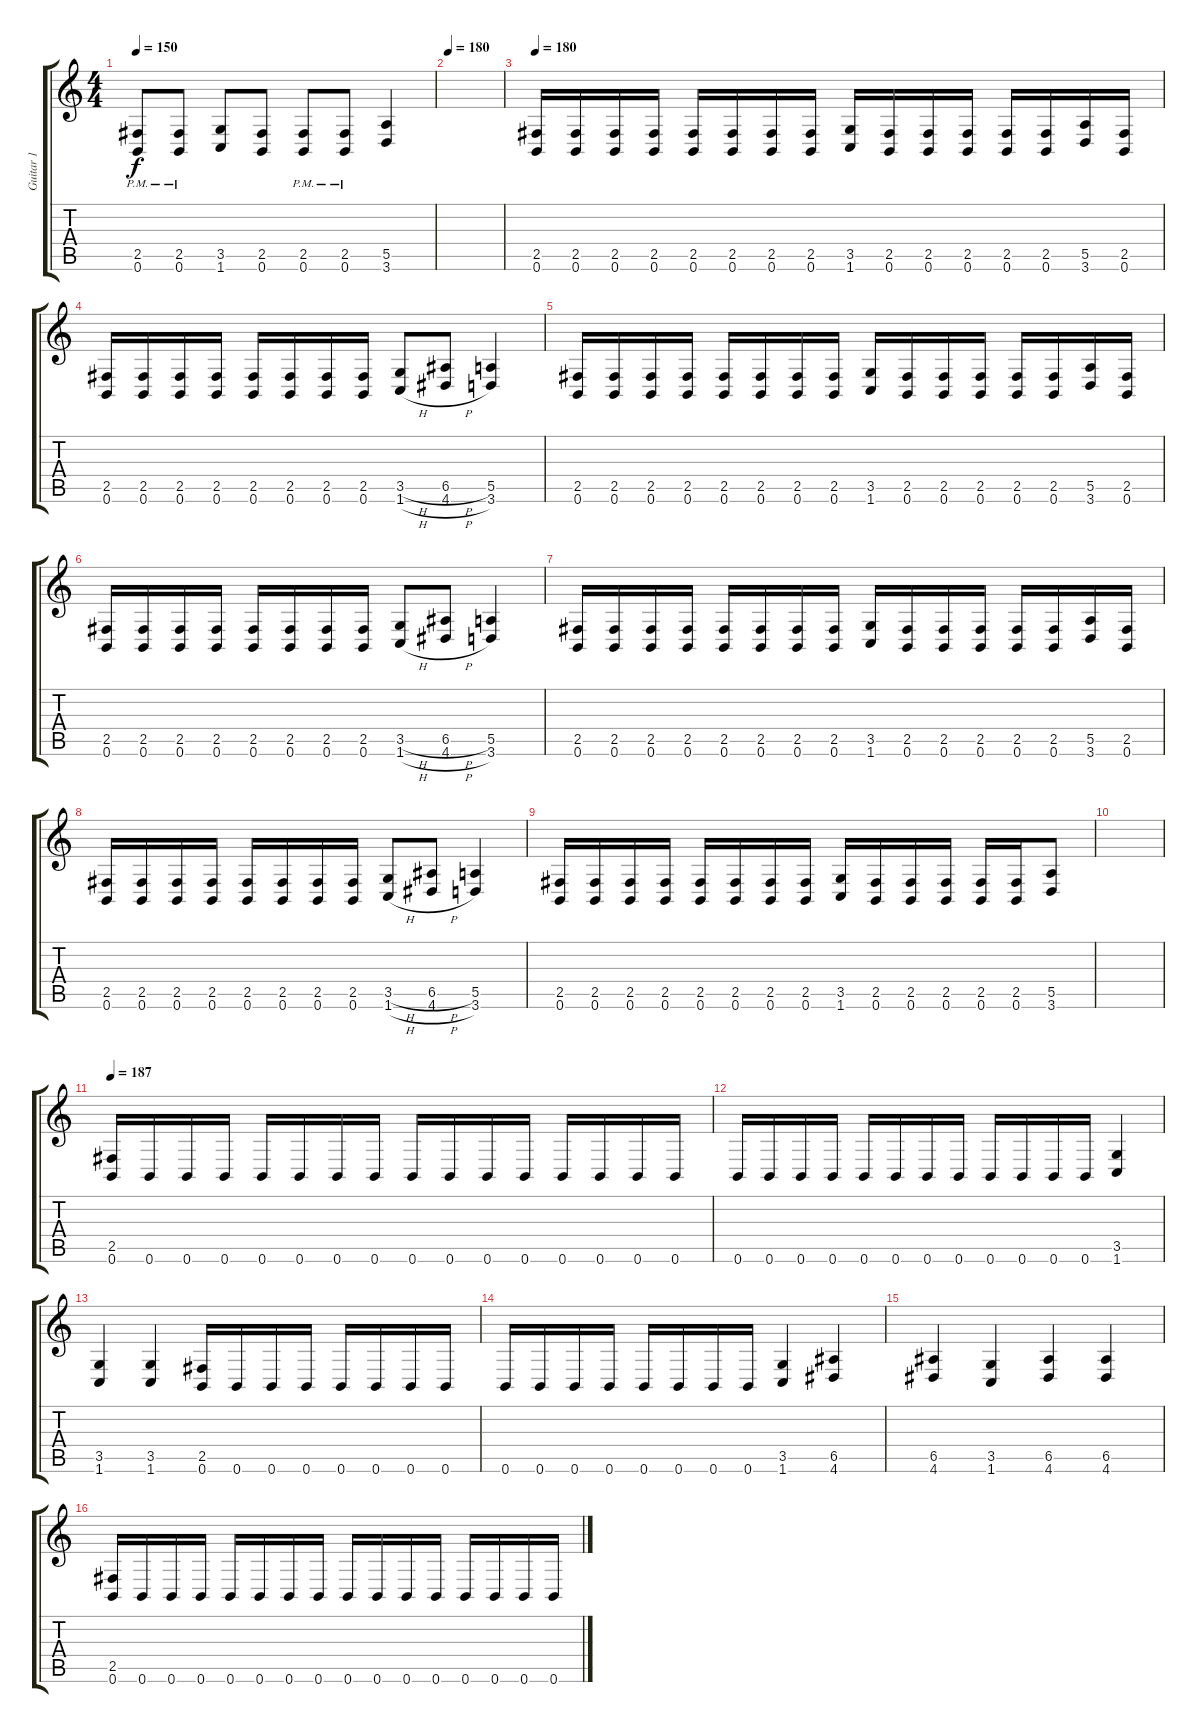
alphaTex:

\track ("Guitar 1" "Guitar 1") {instrument distortionguitar}
\staff {score tabs}
\tuning (B3 Gb3 D3 A2 E2 B1) {hide}
\ts (4 4)
\tempo 150
\clef g2
\ks c
(2.5{pm} 0.6{pm}).8{dy f} (2.5{pm} 0.6{pm}).8 (3.5 1.6).8 (2.5 0.6).8 (2.5{pm} 0.6{pm}).8 (2.5{pm} 0.6{pm}).8 (5.5 3.6).4 |
\tempo 180
|
\tempo 180
(2.5 0.6).16{balance 0} (2.5 0.6).16 (2.5 0.6).16 (2.5 0.6).16 (2.5 0.6).16 (2.5 0.6).16 (2.5 0.6).16 (2.5 0.6).16 (3.5 1.6).16 (2.5 0.6).16 (2.5 0.6).16 (2.5 0.6).16 (2.5 0.6).16 (2.5 0.6).16 (5.5 3.6).16 (2.5 0.6).16 |
(2.5 0.6).16 (2.5 0.6).16 (2.5 0.6).16 (2.5 0.6).16 (2.5 0.6).16 (2.5 0.6).16 (2.5 0.6).16 (2.5 0.6).16 (3.5{h} 1.6{h}).8 (6.5{h} 4.6{h}).8 (5.5 3.6).4 |
(2.5 0.6).16{balance 0} (2.5 0.6).16 (2.5 0.6).16 (2.5 0.6).16 (2.5 0.6).16 (2.5 0.6).16 (2.5 0.6).16 (2.5 0.6).16 (3.5 1.6).16 (2.5 0.6).16 (2.5 0.6).16 (2.5 0.6).16 (2.5 0.6).16 (2.5 0.6).16 (5.5 3.6).16 (2.5 0.6).16 |
(2.5 0.6).16 (2.5 0.6).16 (2.5 0.6).16 (2.5 0.6).16 (2.5 0.6).16 (2.5 0.6).16 (2.5 0.6).16 (2.5 0.6).16 (3.5{h} 1.6{h}).8 (6.5{h} 4.6{h}).8 (5.5 3.6).4 |
(2.5 0.6).16{balance 0} (2.5 0.6).16 (2.5 0.6).16 (2.5 0.6).16 (2.5 0.6).16 (2.5 0.6).16 (2.5 0.6).16 (2.5 0.6).16 (3.5 1.6).16 (2.5 0.6).16 (2.5 0.6).16 (2.5 0.6).16 (2.5 0.6).16 (2.5 0.6).16 (5.5 3.6).16 (2.5 0.6).16 |
(2.5 0.6).16 (2.5 0.6).16 (2.5 0.6).16 (2.5 0.6).16 (2.5 0.6).16 (2.5 0.6).16 (2.5 0.6).16 (2.5 0.6).16 (3.5{h} 1.6{h}).8 (6.5{h} 4.6{h}).8 (5.5 3.6).4 |
(2.5 0.6).16 (2.5 0.6).16 (2.5 0.6).16 (2.5 0.6).16 (2.5 0.6).16 (2.5 0.6).16 (2.5 0.6).16 (2.5 0.6).16 (3.5 1.6).16 (2.5 0.6).16 (2.5 0.6).16 (2.5 0.6).16 (2.5 0.6).16 (2.5 0.6).16 (5.5 3.6).8 |
|
\tempo 187
(2.5 0.6).16 0.6.16 0.6.16 0.6.16 0.6.16 0.6.16 0.6.16 0.6.16 0.6.16 0.6.16 0.6.16 0.6.16 0.6.16 0.6.16 0.6.16 0.6.16 |
0.6.16 0.6.16 0.6.16 0.6.16 0.6.16 0.6.16 0.6.16 0.6.16 0.6.16 0.6.16 0.6.16 0.6.16 (3.5 1.6).4 |
(3.5 1.6).4 (3.5 1.6).4 (2.5 0.6).16 0.6.16 0.6.16 0.6.16 0.6.16 0.6.16 0.6.16 0.6.16 |
0.6.16 0.6.16 0.6.16 0.6.16 0.6.16 0.6.16 0.6.16 0.6.16 (3.5 1.6).4 (6.5 4.6).4 |
(6.5 4.6).4 (3.5 1.6).4 (6.5 4.6).4 (6.5 4.6).4 |
(2.5 0.6).16 0.6.16 0.6.16 0.6.16 0.6.16 0.6.16 0.6.16 0.6.16 0.6.16 0.6.16 0.6.16 0.6.16 0.6.16 0.6.16 0.6.16 0.6.16
